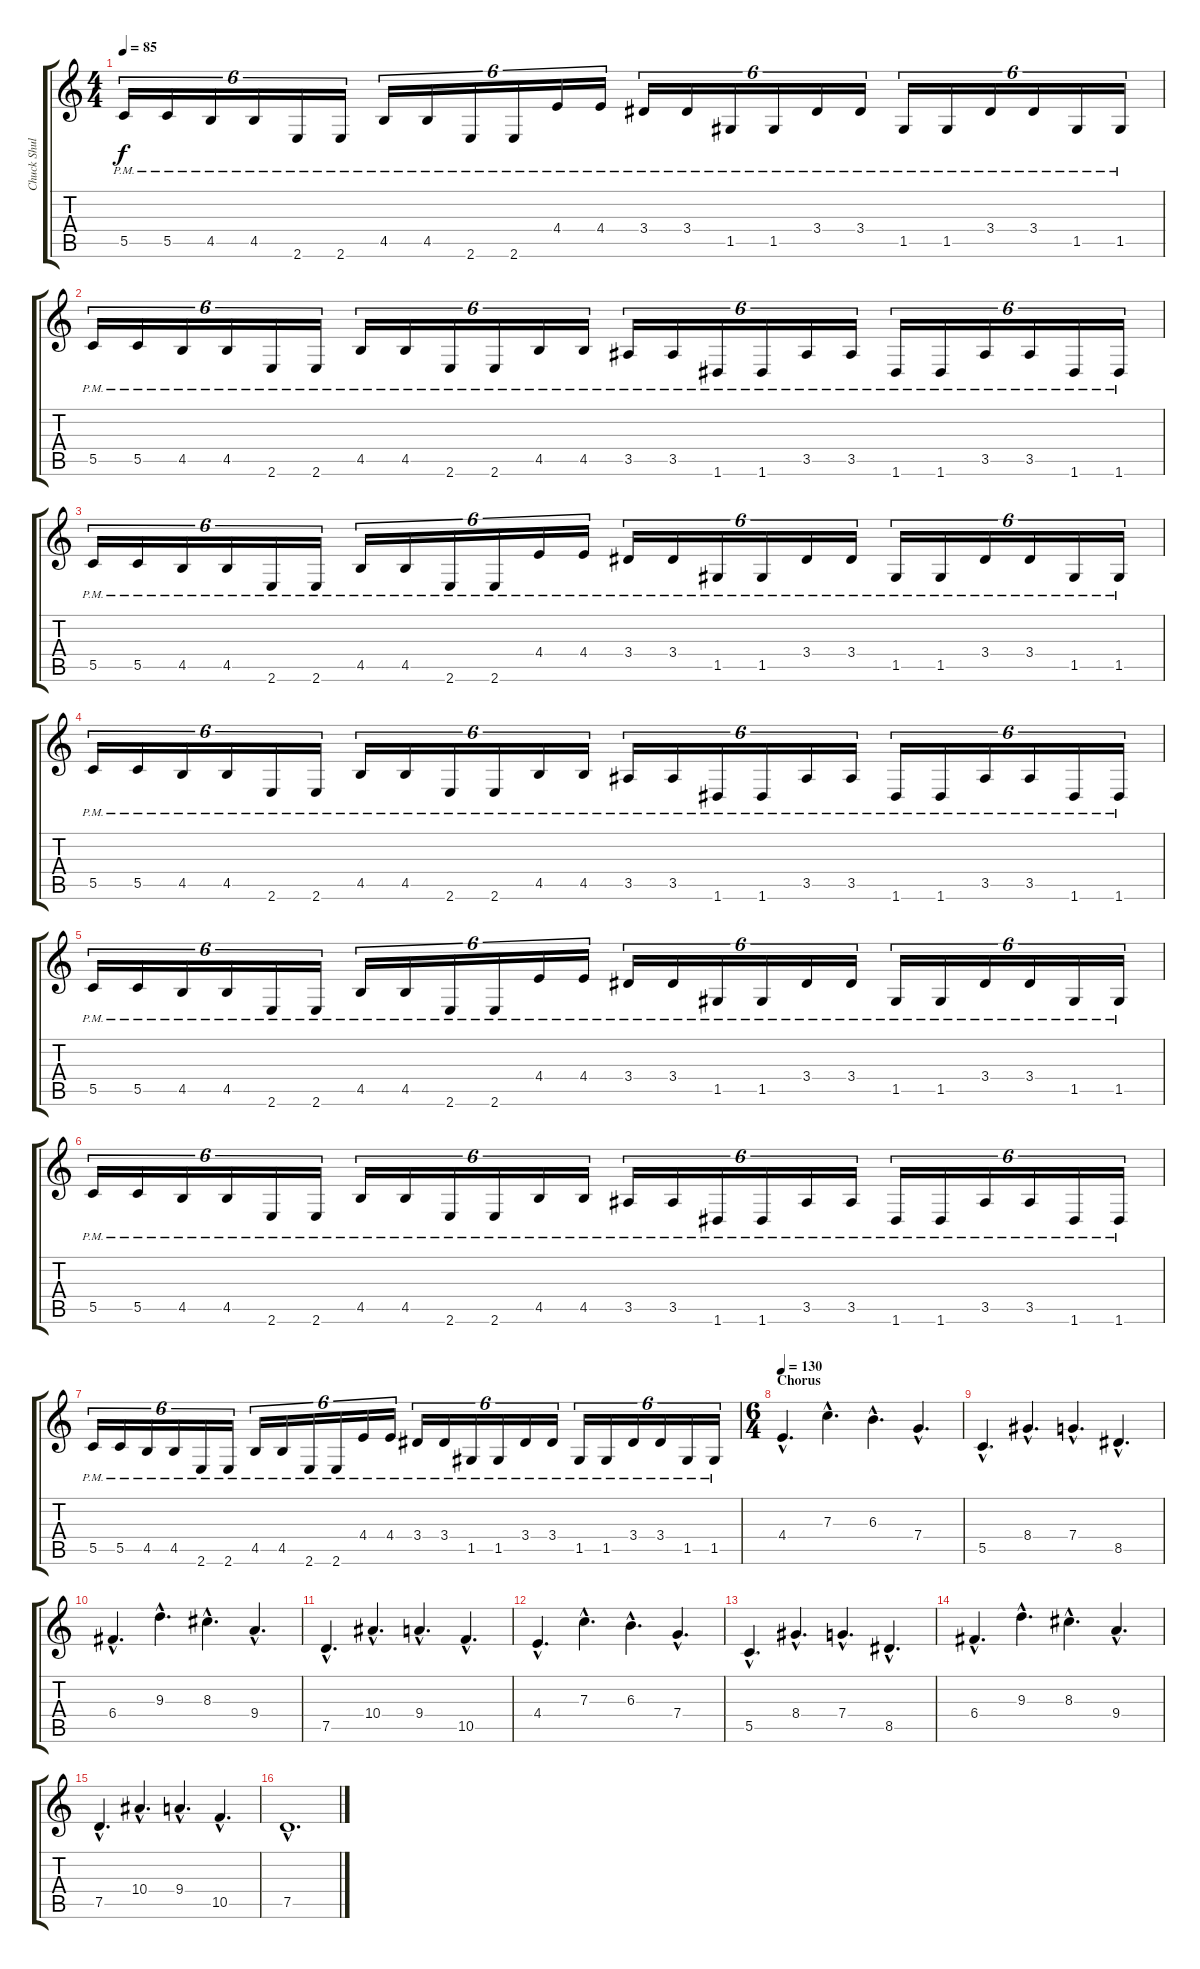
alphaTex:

\track ("Chuck Shuldiner" "Chuck Shul") {instrument distortionguitar}
\staff {score tabs}
\tuning (D4 A3 F3 C3 G2 D2) {hide}
\ts (4 4)
\tempo 85
\clef g2
\ks c
5.5{pm}.16{tu (6 4) dy f} 5.5{pm}.16{tu (6 4)} 4.5{pm}.16{tu (6 4)} 4.5{pm}.16{tu (6 4)} 2.6{pm}.16{tu (6 4)} 2.6{pm}.16{tu (6 4)} 4.5{pm}.16{tu (6 4)} 4.5{pm}.16{tu (6 4)} 2.6{pm}.16{tu (6 4)} 2.6{pm}.16{tu (6 4)} 4.4{pm}.16{tu (6 4)} 4.4{pm}.16{tu (6 4)} 3.4{pm}.16{tu (6 4)} 3.4{pm}.16{tu (6 4)} 1.5{pm}.16{tu (6 4)} 1.5{pm}.16{tu (6 4)} 3.4{pm}.16{tu (6 4)} 3.4{pm}.16{tu (6 4)} 1.5{pm}.16{tu (6 4)} 1.5{pm}.16{tu (6 4)} 3.4{pm}.16{tu (6 4)} 3.4{pm}.16{tu (6 4)} 1.5{pm}.16{tu (6 4)} 1.5{pm}.16{tu (6 4)} |
5.5{pm}.16{tu (6 4)} 5.5{pm}.16{tu (6 4)} 4.5{pm}.16{tu (6 4)} 4.5{pm}.16{tu (6 4)} 2.6{pm}.16{tu (6 4)} 2.6{pm}.16{tu (6 4)} 4.5{pm}.16{tu (6 4)} 4.5{pm}.16{tu (6 4)} 2.6{pm}.16{tu (6 4)} 2.6{pm}.16{tu (6 4)} 4.5{pm}.16{tu (6 4)} 4.5{pm}.16{tu (6 4)} 3.5{pm}.16{tu (6 4)} 3.5{pm}.16{tu (6 4)} 1.6{pm}.16{tu (6 4)} 1.6{pm}.16{tu (6 4)} 3.5{pm}.16{tu (6 4)} 3.5{pm}.16{tu (6 4)} 1.6{pm}.16{tu (6 4)} 1.6{pm}.16{tu (6 4)} 3.5{pm}.16{tu (6 4)} 3.5{pm}.16{tu (6 4)} 1.6{pm}.16{tu (6 4)} 1.6{pm}.16{tu (6 4)} |
5.5{pm}.16{tu (6 4)} 5.5{pm}.16{tu (6 4)} 4.5{pm}.16{tu (6 4)} 4.5{pm}.16{tu (6 4)} 2.6{pm}.16{tu (6 4)} 2.6{pm}.16{tu (6 4)} 4.5{pm}.16{tu (6 4)} 4.5{pm}.16{tu (6 4)} 2.6{pm}.16{tu (6 4)} 2.6{pm}.16{tu (6 4)} 4.4{pm}.16{tu (6 4)} 4.4{pm}.16{tu (6 4)} 3.4{pm}.16{tu (6 4)} 3.4{pm}.16{tu (6 4)} 1.5{pm}.16{tu (6 4)} 1.5{pm}.16{tu (6 4)} 3.4{pm}.16{tu (6 4)} 3.4{pm}.16{tu (6 4)} 1.5{pm}.16{tu (6 4)} 1.5{pm}.16{tu (6 4)} 3.4{pm}.16{tu (6 4)} 3.4{pm}.16{tu (6 4)} 1.5{pm}.16{tu (6 4)} 1.5{pm}.16{tu (6 4)} |
5.5{pm}.16{tu (6 4)} 5.5{pm}.16{tu (6 4)} 4.5{pm}.16{tu (6 4)} 4.5{pm}.16{tu (6 4)} 2.6{pm}.16{tu (6 4)} 2.6{pm}.16{tu (6 4)} 4.5{pm}.16{tu (6 4)} 4.5{pm}.16{tu (6 4)} 2.6{pm}.16{tu (6 4)} 2.6{pm}.16{tu (6 4)} 4.5{pm}.16{tu (6 4)} 4.5{pm}.16{tu (6 4)} 3.5{pm}.16{tu (6 4)} 3.5{pm}.16{tu (6 4)} 1.6{pm}.16{tu (6 4)} 1.6{pm}.16{tu (6 4)} 3.5{pm}.16{tu (6 4)} 3.5{pm}.16{tu (6 4)} 1.6{pm}.16{tu (6 4)} 1.6{pm}.16{tu (6 4)} 3.5{pm}.16{tu (6 4)} 3.5{pm}.16{tu (6 4)} 1.6{pm}.16{tu (6 4)} 1.6{pm}.16{tu (6 4)} |
5.5{pm}.16{tu (6 4)} 5.5{pm}.16{tu (6 4)} 4.5{pm}.16{tu (6 4)} 4.5{pm}.16{tu (6 4)} 2.6{pm}.16{tu (6 4)} 2.6{pm}.16{tu (6 4)} 4.5{pm}.16{tu (6 4)} 4.5{pm}.16{tu (6 4)} 2.6{pm}.16{tu (6 4)} 2.6{pm}.16{tu (6 4)} 4.4{pm}.16{tu (6 4)} 4.4{pm}.16{tu (6 4)} 3.4{pm}.16{tu (6 4)} 3.4{pm}.16{tu (6 4)} 1.5{pm}.16{tu (6 4)} 1.5{pm}.16{tu (6 4)} 3.4{pm}.16{tu (6 4)} 3.4{pm}.16{tu (6 4)} 1.5{pm}.16{tu (6 4)} 1.5{pm}.16{tu (6 4)} 3.4{pm}.16{tu (6 4)} 3.4{pm}.16{tu (6 4)} 1.5{pm}.16{tu (6 4)} 1.5{pm}.16{tu (6 4)} |
5.5{pm}.16{tu (6 4)} 5.5{pm}.16{tu (6 4)} 4.5{pm}.16{tu (6 4)} 4.5{pm}.16{tu (6 4)} 2.6{pm}.16{tu (6 4)} 2.6{pm}.16{tu (6 4)} 4.5{pm}.16{tu (6 4)} 4.5{pm}.16{tu (6 4)} 2.6{pm}.16{tu (6 4)} 2.6{pm}.16{tu (6 4)} 4.5{pm}.16{tu (6 4)} 4.5{pm}.16{tu (6 4)} 3.5{pm}.16{tu (6 4)} 3.5{pm}.16{tu (6 4)} 1.6{pm}.16{tu (6 4)} 1.6{pm}.16{tu (6 4)} 3.5{pm}.16{tu (6 4)} 3.5{pm}.16{tu (6 4)} 1.6{pm}.16{tu (6 4)} 1.6{pm}.16{tu (6 4)} 3.5{pm}.16{tu (6 4)} 3.5{pm}.16{tu (6 4)} 1.6{pm}.16{tu (6 4)} 1.6{pm}.16{tu (6 4)} |
5.5{pm}.16{tu (6 4)} 5.5{pm}.16{tu (6 4)} 4.5{pm}.16{tu (6 4)} 4.5{pm}.16{tu (6 4)} 2.6{pm}.16{tu (6 4)} 2.6{pm}.16{tu (6 4)} 4.5{pm}.16{tu (6 4)} 4.5{pm}.16{tu (6 4)} 2.6{pm}.16{tu (6 4)} 2.6{pm}.16{tu (6 4)} 4.4{pm}.16{tu (6 4)} 4.4{pm}.16{tu (6 4)} 3.4{pm}.16{tu (6 4)} 3.4{pm}.16{tu (6 4)} 1.5{pm}.16{tu (6 4)} 1.5{pm}.16{tu (6 4)} 3.4{pm}.16{tu (6 4)} 3.4{pm}.16{tu (6 4)} 1.5{pm}.16{tu (6 4)} 1.5{pm}.16{tu (6 4)} 3.4{pm}.16{tu (6 4)} 3.4{pm}.16{tu (6 4)} 1.5{pm}.16{tu (6 4)} 1.5{pm}.16{tu (6 4)} |
\ts (6 4)
\section ("" "Chorus")
\tempo 130
4.4{hac}.4{d} 7.3{hac}.4{d} 6.3{hac}.4{d} 7.4{hac}.4{d} |
5.5{hac}.4{d} 8.4{hac}.4{d} 7.4{hac}.4{d} 8.5{hac}.4{d} |
6.4{hac}.4{d} 9.3{hac}.4{d} 8.3{hac}.4{d} 9.4{hac}.4{d} |
7.5{hac}.4{d} 10.4{hac}.4{d} 9.4{hac}.4{d} 10.5{hac}.4{d} |
4.4{hac}.4{d} 7.3{hac}.4{d} 6.3{hac}.4{d} 7.4{hac}.4{d} |
5.5{hac}.4{d} 8.4{hac}.4{d} 7.4{hac}.4{d} 8.5{hac}.4{d} |
6.4{hac}.4{d} 9.3{hac}.4{d} 8.3{hac}.4{d} 9.4{hac}.4{d} |
7.5{hac}.4{d} 10.4{hac}.4{d} 9.4{hac}.4{d} 10.5{hac}.4{d} |
7.5{hac}.1{d}
